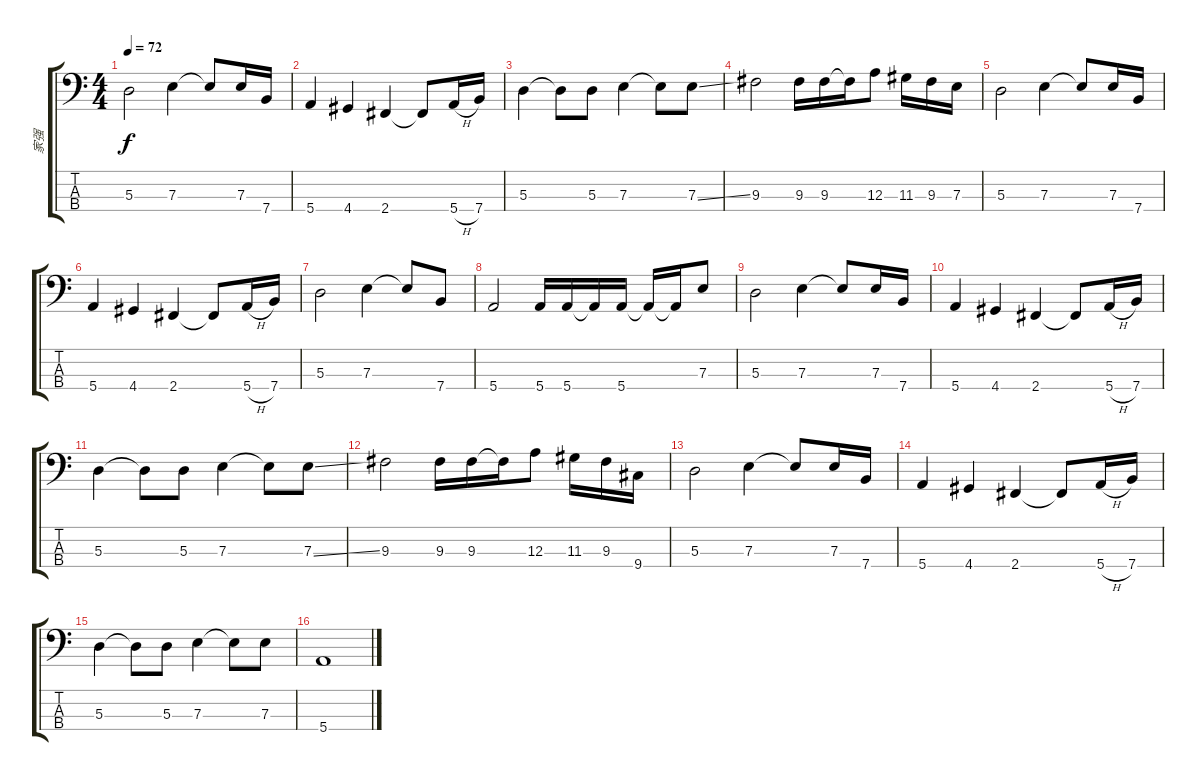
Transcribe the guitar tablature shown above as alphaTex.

\track ("家强" "家强") {instrument electricbassfinger}
\staff {score tabs}
\tuning (G2 D2 A1 E1) {hide}
\ts (4 4)
\tempo 72
\clef f4
\ks c
5.3.2{dy f} 7.3.4 7.3{t}.8 7.3.16 7.4.16 |
5.4.4 4.4.4 2.4.4 2.4{t}.8 5.4{h}.16 7.4.16 |
5.3.4 5.3{t}.8 5.3.8 7.3.4 7.3{t}.8 7.3{ss}.8 |
9.3.2 9.3.16 9.3.16 9.3{t}.16 12.3.8 11.3.16 9.3.16 7.3.16 |
5.3.2 7.3.4 7.3{t}.8 7.3.16 7.4.16 |
5.4.4 4.4.4 2.4.4 2.4{t}.8 5.4{h}.16 7.4.16 |
5.3.2 7.3.4 7.3{t}.8 7.4.8 |
5.4.2 5.4.16 5.4.16 5.4{t}.16 5.4.16 5.4{t}.16 5.4{t}.16 7.3.8 |
5.3.2 7.3.4 7.3{t}.8 7.3.16 7.4.16 |
5.4.4 4.4.4 2.4.4 2.4{t}.8 5.4{h}.16 7.4.16 |
5.3.4 5.3{t}.8 5.3.8 7.3.4 7.3{t}.8 7.3{ss}.8 |
9.3.2 9.3.16 9.3.16 9.3{t}.16 12.3.8 11.3.16 9.3.16 9.4.16 |
5.3.2 7.3.4 7.3{t}.8 7.3.16 7.4.16 |
5.4.4 4.4.4 2.4.4 2.4{t}.8 5.4{h}.16 7.4.16 |
5.3.4 5.3{t}.8 5.3.8 7.3.4 7.3{t}.8 7.3.8 |
5.4.1
